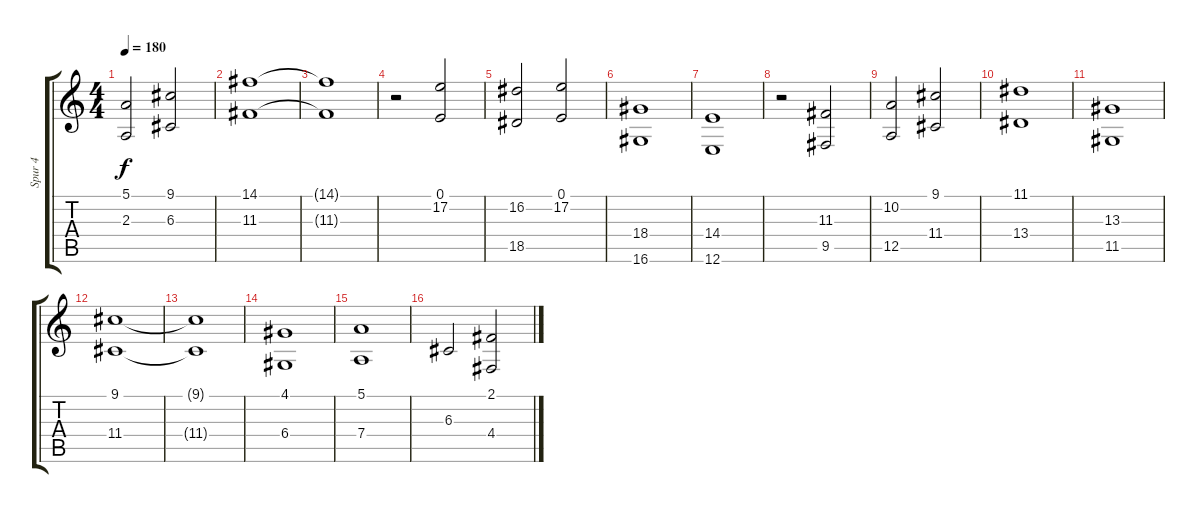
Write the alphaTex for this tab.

\track ("Spur 4" "Spur 4") {instrument synthstrings1}
\staff {score tabs}
\tuning (E4 B3 G3 D3 A2 E2) {hide}
\ts (4 4)
\tempo 180
\clef g2
\ks c
(5.1 2.3).2{dy f} (9.1 6.3).2 |
(14.1 11.3).1 |
(14.1{t} 11.3{t}).1 |
r.2 (0.1 17.2).2 |
(16.2 18.5).2 (0.1 17.2).2 |
(18.4 16.6).1 |
(14.4 12.6).1 |
r.2 (11.3 9.5).2 |
(10.2 12.5).2 (9.1 11.4).2 |
(11.1 13.4).1 |
(13.3 11.5).1 |
(9.1 11.4).1 |
(9.1{t} 11.4{t}).1 |
(4.1 6.4).1 |
(5.1 7.4).1 |
6.3.2 (2.1 4.4).2
